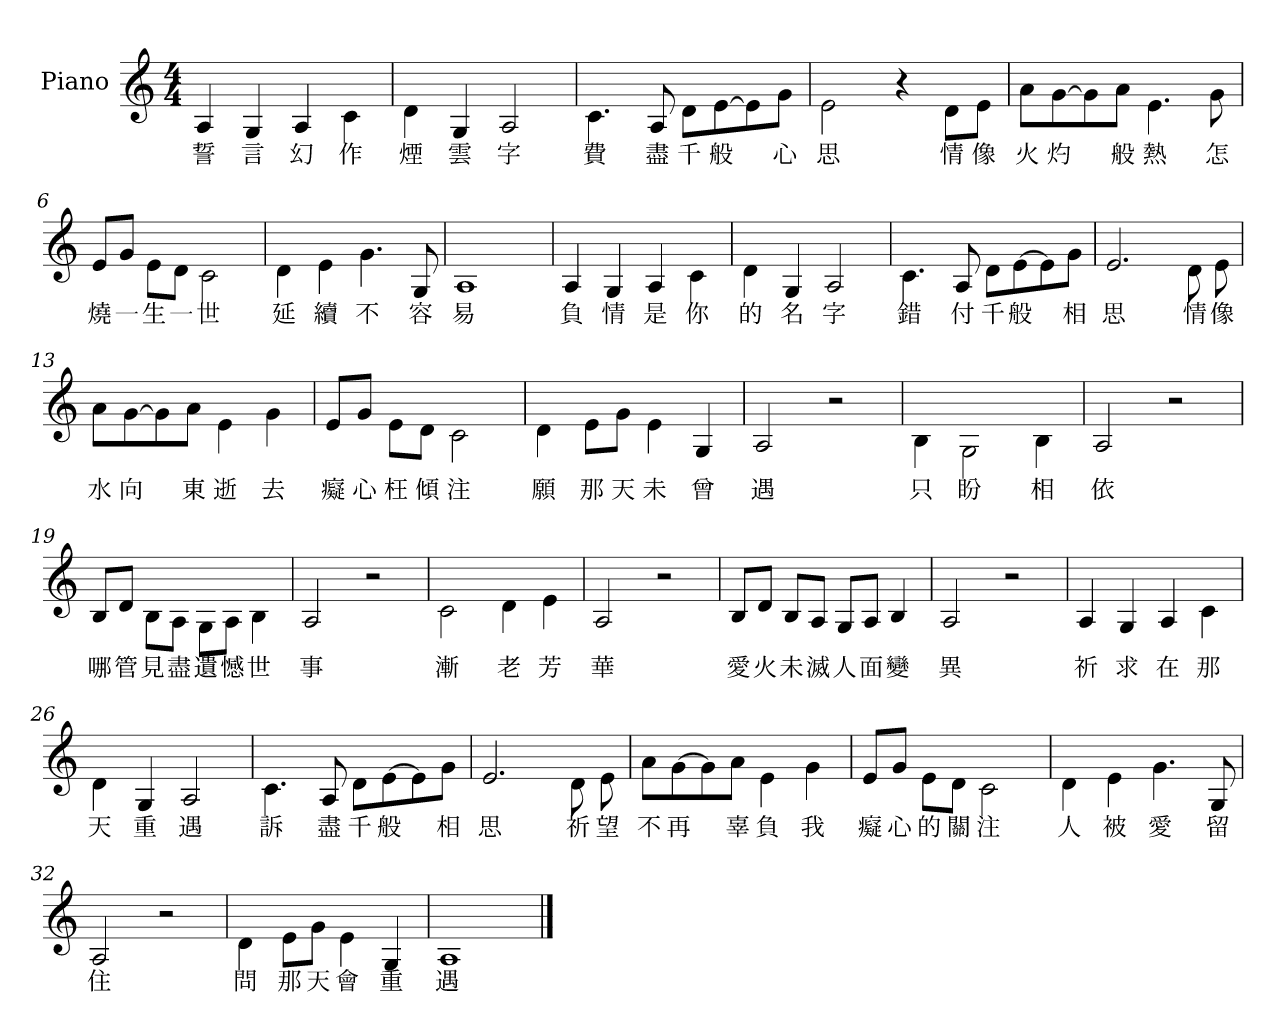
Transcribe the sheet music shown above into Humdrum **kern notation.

**kern	**text
*part1	*part1
*staff1	*staff1
*I"Piano	*
*I'Pno	*
*clefG2	*
*k[]	*
*M4/4	*
*MM80	*
=1	=1
4A/	誓
4G/	言
4A/	幻
4c\	作
=2	=2
4d\	煙
4G/	雲
2A/	字
=3	=3
4.c\	費
8A/	盡
8d\L	千
[8e\	般
8e\]	.
8g\J	心
=4	=4
2e\	思
4r	.
8d\L	情
8e\J	像
=5	=5
8a\L	火
[8g\	灼
8g\]	.
8a\J	般
4.e\	熱
8g\	怎
=6	=6
8e/L	燒
8g/J	一
8e\L	生
8d\J	一
2c\	世
!!LO:LB:g=z
=7	=7
4d\	延
4e\	續
4.g\	不
8G/	容
=8	=8
1A	易
=9	=9
4A/	負
4G/	情
4A/	是
4c\	你
=10	=10
4d\	的
4G/	名
2A/	字
=11	=11
4.c\	錯
8A/	付
8d\L	千
[8e\	般
8e\]	.
8g\J	相
=12	=12
2.e/	思
8d\	情
8e\	像
=13	=13
8a\L	水
[8g\	向
8g\]	.
8a\J	東
4e\	逝
4g\	去
!!LO:LB:g=z
=14	=14
8e/L	癡
8g/J	心
8e\L	枉
8d\J	傾
2c\	注
=15	=15
4d\	願
8e\L	那
8g\J	天
4e\	未
4G/	曾
=16	=16
2A/	遇
2r	.
=17	=17
4B\	只
2G\	盼
4B\	相
=18	=18
2A/	依
2r	.
=19	=19
8B/L	哪
8d/J	管
8B\L	見
8A\J	盡
8G\L	遺
8A\J	憾
4B\	世
=20	=20
2A/	事
2r	.
!!LO:LB:g=z
=21	=21
2c\	漸
4d\	老
4e\	芳
=22	=22
2A/	華
2r	.
=23	=23
8B/L	愛
8d/J	火
8B/L	未
8A/J	滅
8G/L	人
8A/J	面
4B/	變
=24	=24
2A/	異
2r	.
=25	=25
4A/	祈
4G/	求
4A/	在
4c\	那
=26	=26
4d\	天
4G/	重
2A/	遇
=27	=27
4.c\	訴
8A/	盡
8d\L	千
[8e\	般
8e\]	.
8g\J	相
!!LO:LB:g=z
=28	=28
2.e/	思
8d\	祈
8e\	望
=29	=29
8a\L	不
[8g\	再
8g\]	.
8a\J	辜
4e\	負
4g\	我
=30	=30
8e/L	癡
8g/J	心
8e\L	的
8d\J	關
2c\	注
=31	=31
4d\	人
4e\	被
4.g\	愛
8G/	留
=32	=32
2A/	住
2r	.
=33	=33
4d\	問
8e\L	那
8g\J	天
4e\	會
4G/	重
=34	=34
1A	遇
==	==
*-	*-
